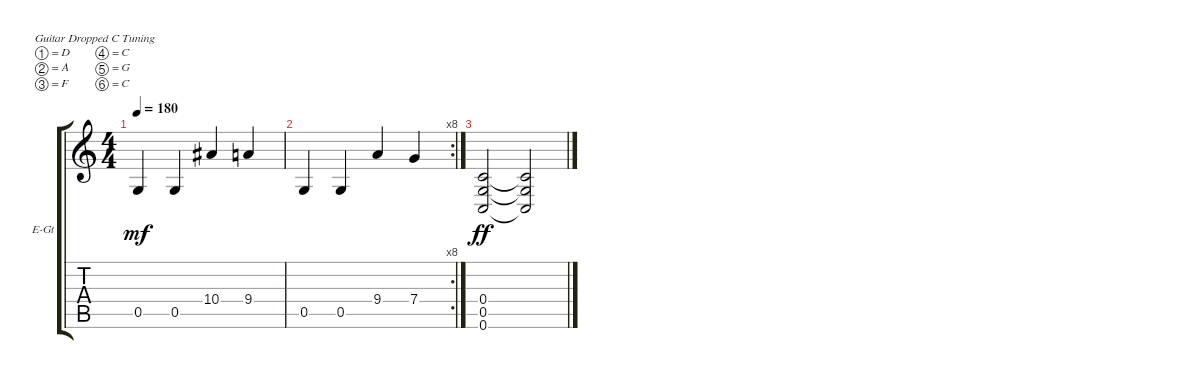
\bracketExtendMode groupsimilarinstruments
\firstSystemTrackNameOrientation horizontal
\otherSystemsTrackNameOrientation horizontal
\track ("Electric Guitar 1" "E-Gt") {instrument distortionguitar}
\staff {score tabs}
\tuning (D4 A3 F3 C3 G2 C2)
\ts (4 4)
\tempo 180
\clef g2
\ks c
0.5.4{dy mf} 0.5.4 10.4.4 9.4.4 |
\rc 8
0.5.4 0.5.4 9.4.4 7.4.4 |
(0.6 0.4 0.5).2{dy ff} (0.6{t} 0.4{t} 0.5{t}).2
